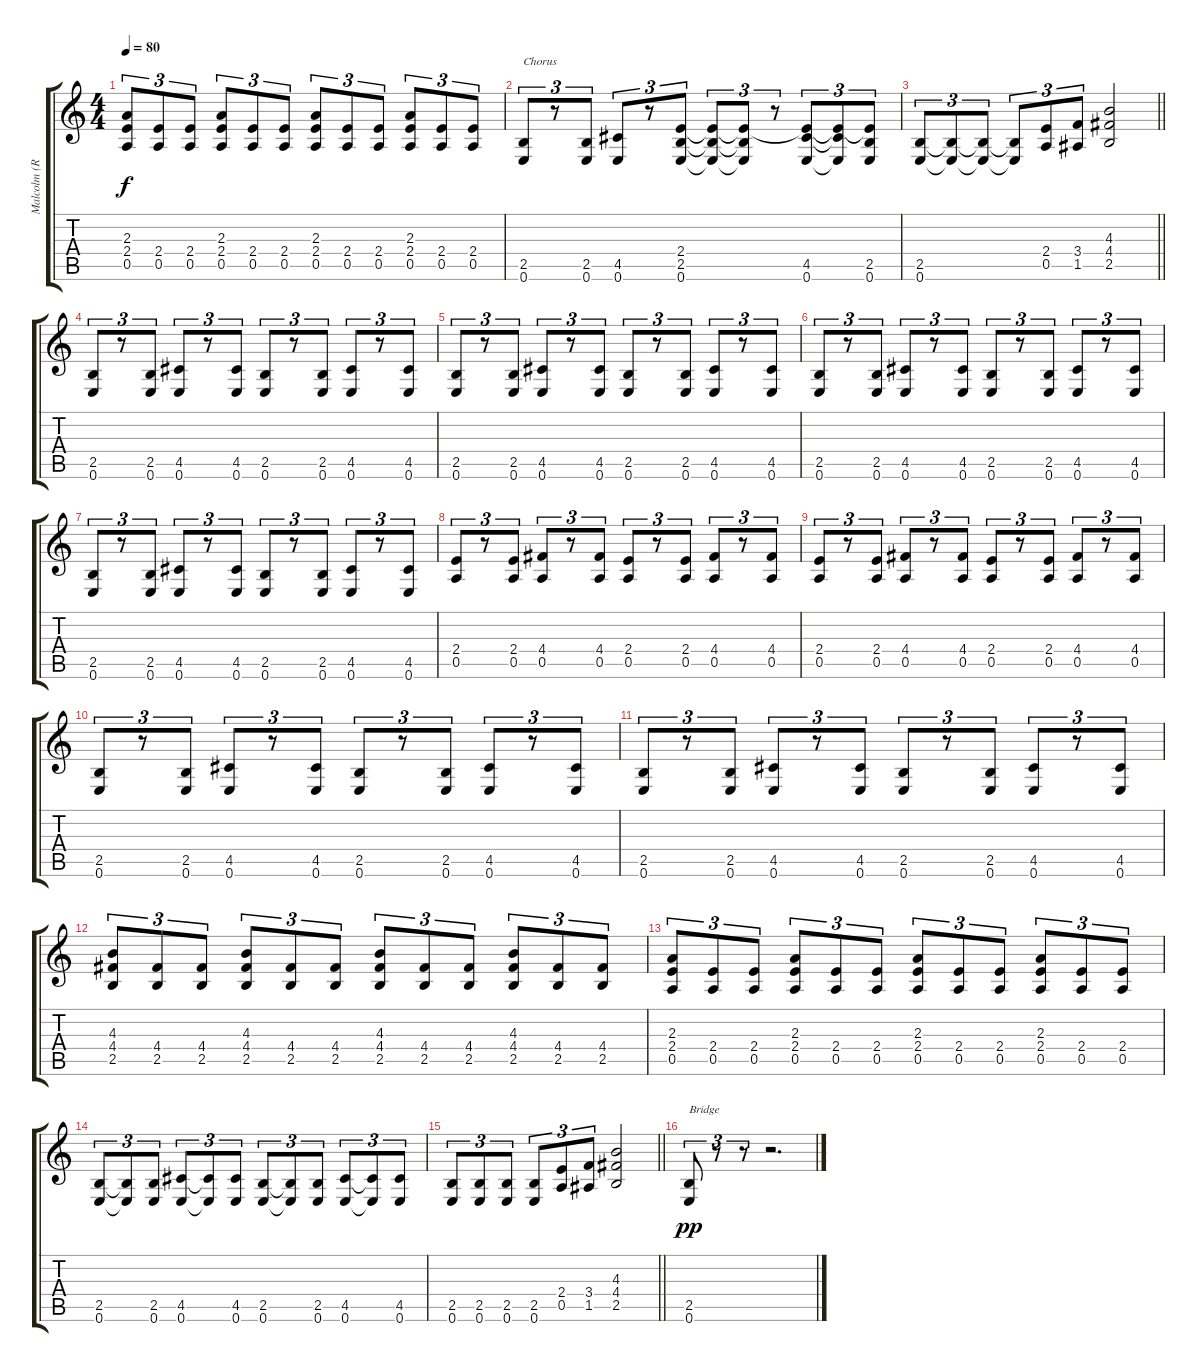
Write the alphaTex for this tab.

\track ("Malcolm (R)" "Malcolm (R") {instrument overdrivenguitar}
\staff {score tabs}
\tuning (E4 B3 G3 D3 A2 E2) {hide}
\ts (4 4)
\tempo 80
\clef g2
\ks c
(2.3 2.4 0.5).8{tu (3 2) dy f} (2.4 0.5).8{tu (3 2)} (2.4 0.5).8{tu (3 2)} (2.3 2.4 0.5).8{tu (3 2)} (2.4 0.5).8{tu (3 2)} (2.4 0.5).8{tu (3 2)} (2.3 2.4 0.5).8{tu (3 2)} (2.4 0.5).8{tu (3 2)} (2.4 0.5).8{tu (3 2)} (2.3 2.4 0.5).8{tu (3 2)} (2.4 0.5).8{tu (3 2)} (2.4 0.5).8{tu (3 2)} |
(2.5 0.6).8{tu (3 2) txt "Chorus"} r.8{tu (3 2)} (2.5 0.6).8{tu (3 2)} (4.5 0.6).8{tu (3 2)} r.8{tu (3 2)} (2.4 2.5 0.6).8{tu (3 2)} (2.4{t} 2.5{t} 0.6{t}).8{tu (3 2)} (2.4{t} 2.5{t} 0.6{t}).8{tu (3 2)} r.8{tu (3 2)} (2.4{t} 4.5 0.6).8{tu (3 2)} (2.4{t} 4.5{t} 0.6{t}).8{tu (3 2)} (2.4{t} 2.5 0.6).8{tu (3 2)} |
\barLineRight lightlight
(2.5 0.6).8{tu (3 2)} (2.5{t} 0.6{t}).8{tu (3 2)} (2.5{t} 0.6{t}).8{tu (3 2)} (2.5{t} 0.6{t}).8{tu (3 2)} (2.4 0.5).8{tu (3 2)} (3.4 1.5).8{tu (3 2)} (4.3 4.4 2.5).2 |
(2.5 0.6).8{tu (3 2)} r.8{tu (3 2)} (2.5 0.6).8{tu (3 2)} (4.5 0.6).8{tu (3 2)} r.8{tu (3 2)} (4.5 0.6).8{tu (3 2)} (2.5 0.6).8{tu (3 2)} r.8{tu (3 2)} (2.5 0.6).8{tu (3 2)} (4.5 0.6).8{tu (3 2)} r.8{tu (3 2)} (4.5 0.6).8{tu (3 2)} |
(2.5 0.6).8{tu (3 2)} r.8{tu (3 2)} (2.5 0.6).8{tu (3 2)} (4.5 0.6).8{tu (3 2)} r.8{tu (3 2)} (4.5 0.6).8{tu (3 2)} (2.5 0.6).8{tu (3 2)} r.8{tu (3 2)} (2.5 0.6).8{tu (3 2)} (4.5 0.6).8{tu (3 2)} r.8{tu (3 2)} (4.5 0.6).8{tu (3 2)} |
(2.5 0.6).8{tu (3 2)} r.8{tu (3 2)} (2.5 0.6).8{tu (3 2)} (4.5 0.6).8{tu (3 2)} r.8{tu (3 2)} (4.5 0.6).8{tu (3 2)} (2.5 0.6).8{tu (3 2)} r.8{tu (3 2)} (2.5 0.6).8{tu (3 2)} (4.5 0.6).8{tu (3 2)} r.8{tu (3 2)} (4.5 0.6).8{tu (3 2)} |
(2.5 0.6).8{tu (3 2)} r.8{tu (3 2)} (2.5 0.6).8{tu (3 2)} (4.5 0.6).8{tu (3 2)} r.8{tu (3 2)} (4.5 0.6).8{tu (3 2)} (2.5 0.6).8{tu (3 2)} r.8{tu (3 2)} (2.5 0.6).8{tu (3 2)} (4.5 0.6).8{tu (3 2)} r.8{tu (3 2)} (4.5 0.6).8{tu (3 2)} |
(2.4 0.5).8{tu (3 2)} r.8{tu (3 2)} (2.4 0.5).8{tu (3 2)} (4.4 0.5).8{tu (3 2)} r.8{tu (3 2)} (4.4 0.5).8{tu (3 2)} (2.4 0.5).8{tu (3 2)} r.8{tu (3 2)} (2.4 0.5).8{tu (3 2)} (4.4 0.5).8{tu (3 2)} r.8{tu (3 2)} (4.4 0.5).8{tu (3 2)} |
(2.4 0.5).8{tu (3 2)} r.8{tu (3 2)} (2.4 0.5).8{tu (3 2)} (4.4 0.5).8{tu (3 2)} r.8{tu (3 2)} (4.4 0.5).8{tu (3 2)} (2.4 0.5).8{tu (3 2)} r.8{tu (3 2)} (2.4 0.5).8{tu (3 2)} (4.4 0.5).8{tu (3 2)} r.8{tu (3 2)} (4.4 0.5).8{tu (3 2)} |
(2.5 0.6).8{tu (3 2)} r.8{tu (3 2)} (2.5 0.6).8{tu (3 2)} (4.5 0.6).8{tu (3 2)} r.8{tu (3 2)} (4.5 0.6).8{tu (3 2)} (2.5 0.6).8{tu (3 2)} r.8{tu (3 2)} (2.5 0.6).8{tu (3 2)} (4.5 0.6).8{tu (3 2)} r.8{tu (3 2)} (4.5 0.6).8{tu (3 2)} |
(2.5 0.6).8{tu (3 2)} r.8{tu (3 2)} (2.5 0.6).8{tu (3 2)} (4.5 0.6).8{tu (3 2)} r.8{tu (3 2)} (4.5 0.6).8{tu (3 2)} (2.5 0.6).8{tu (3 2)} r.8{tu (3 2)} (2.5 0.6).8{tu (3 2)} (4.5 0.6).8{tu (3 2)} r.8{tu (3 2)} (4.5 0.6).8{tu (3 2)} |
(4.3 4.4 2.5).8{tu (3 2)} (4.4 2.5).8{tu (3 2)} (4.4 2.5).8{tu (3 2)} (4.3 4.4 2.5).8{tu (3 2)} (4.4 2.5).8{tu (3 2)} (4.4 2.5).8{tu (3 2)} (4.3 4.4 2.5).8{tu (3 2)} (4.4 2.5).8{tu (3 2)} (4.4 2.5).8{tu (3 2)} (4.3 4.4 2.5).8{tu (3 2)} (4.4 2.5).8{tu (3 2)} (4.4 2.5).8{tu (3 2)} |
(2.3 2.4 0.5).8{tu (3 2)} (2.4 0.5).8{tu (3 2)} (2.4 0.5).8{tu (3 2)} (2.3 2.4 0.5).8{tu (3 2)} (2.4 0.5).8{tu (3 2)} (2.4 0.5).8{tu (3 2)} (2.3 2.4 0.5).8{tu (3 2)} (2.4 0.5).8{tu (3 2)} (2.4 0.5).8{tu (3 2)} (2.3 2.4 0.5).8{tu (3 2)} (2.4 0.5).8{tu (3 2)} (2.4 0.5).8{tu (3 2)} |
(2.5 0.6).8{tu (3 2)} (2.5{t} 0.6{t}).8{tu (3 2)} (2.5 0.6).8{tu (3 2)} (4.5 0.6).8{tu (3 2)} (4.5{t} 0.6{t}).8{tu (3 2)} (4.5 0.6).8{tu (3 2)} (2.5 0.6).8{tu (3 2)} (2.5{t} 0.6{t}).8{tu (3 2)} (2.5 0.6).8{tu (3 2)} (4.5 0.6).8{tu (3 2)} (4.5{t} 0.6{t}).8{tu (3 2)} (4.5 0.6).8{tu (3 2)} |
\barLineRight lightlight
(2.5 0.6).8{tu (3 2)} (2.5 0.6).8{tu (3 2)} (2.5 0.6).8{tu (3 2)} (2.5 0.6).8{tu (3 2)} (2.4 0.5).8{tu (3 2)} (3.4 1.5).8{tu (3 2)} (4.3 4.4 2.5).2 |
(2.5 0.6).8{tu (3 2) txt "Bridge" dy pp} r.8{tu (3 2)} r.8{tu (3 2)} r.2{d}
